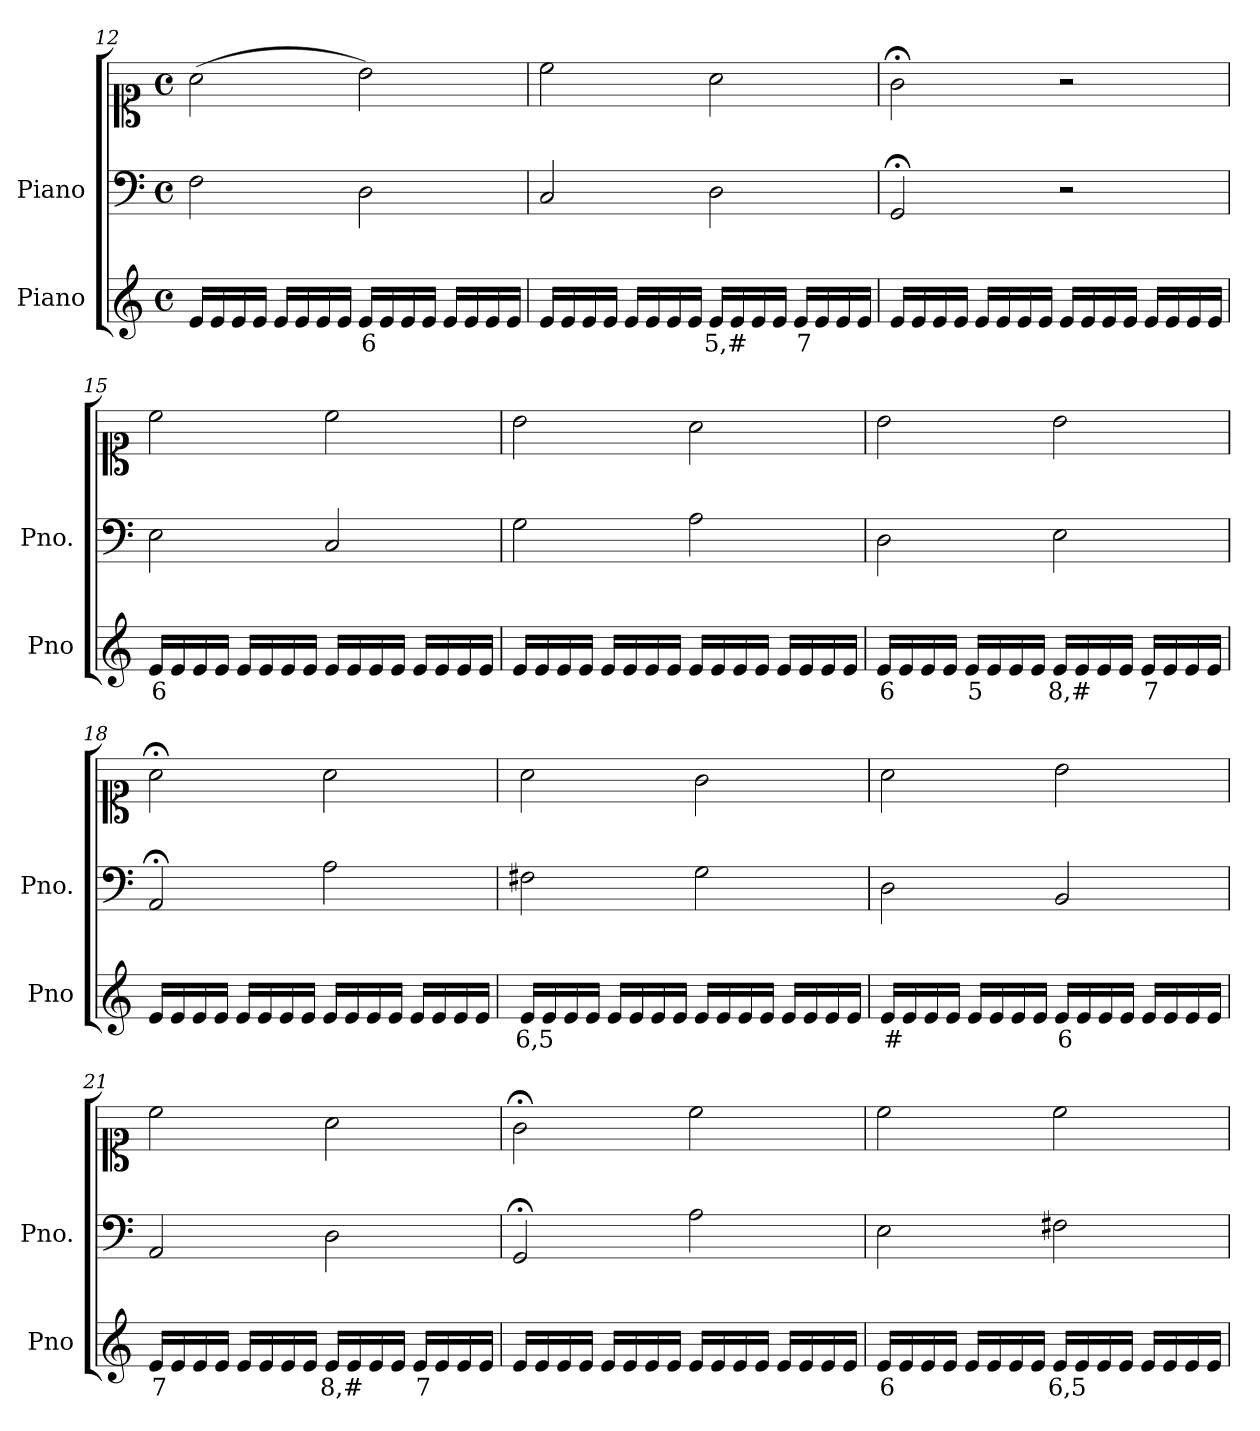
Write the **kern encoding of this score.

**kern	**text	**kern	**kern
*part2	*part2	*part1	*part1
*staff3	*staff3	*staff2	*staff1
*I"Piano	*	*I"Piano	*
*I'Pno	*	*I'Pno.	*
*clefG2	*	*clefF4	*clefC1
*k[]	*	*k[]	*k[]
*M4/4	*	*M4/4	*M4/4
*met(c)	*	*met(c)	*met(c)
=12	=12	=12	=12
16e/LL	.	2F\	(>2a\
16e/	.	.	.
16e/	.	.	.
16e/JJ	.	.	.
16e/LL	.	.	.
16e/	.	.	.
16e/	.	.	.
16e/JJ	.	.	.
!	!LO:LY:b	!	!
16e/LL	6	2D\	2b\)
16e/	.	.	.
16e/	.	.	.
16e/JJ	.	.	.
16e/LL	.	.	.
16e/	.	.	.
16e/	.	.	.
16e/JJ	.	.	.
=13	=13	=13	=13
16e/LL	.	2C/	2cc\
16e/	.	.	.
16e/	.	.	.
16e/JJ	.	.	.
16e/LL	.	.	.
16e/	.	.	.
16e/	.	.	.
16e/JJ	.	.	.
!	!LO:LY:b	!	!
16e/LL	5,#	2D\	2a\
16e/	.	.	.
16e/	.	.	.
16e/JJ	.	.	.
!	!LO:LY:b	!	!
16e/LL	7	.	.
16e/	.	.	.
16e/	.	.	.
16e/JJ	.	.	.
=14	=14	=14	=14
16e/LL	.	2GG;</	2g;<\
16e/	.	.	.
16e/	.	.	.
16e/JJ	.	.	.
16e/LL	.	.	.
16e/	.	.	.
16e/	.	.	.
16e/JJ	.	.	.
16e/LL	.	2r	2r
16e/	.	.	.
16e/	.	.	.
16e/JJ	.	.	.
16e/LL	.	.	.
16e/	.	.	.
16e/	.	.	.
16e/JJ	.	.	.
=15	=15	=15	=15
!	!LO:LY:b	!	!
16e/LL	6	2E\	2cc\
16e/	.	.	.
16e/	.	.	.
16e/JJ	.	.	.
16e/LL	.	.	.
16e/	.	.	.
16e/	.	.	.
16e/JJ	.	.	.
16e/LL	.	2C/	2cc\
16e/	.	.	.
16e/	.	.	.
16e/JJ	.	.	.
16e/LL	.	.	.
16e/	.	.	.
16e/	.	.	.
16e/JJ	.	.	.
=16	=16	=16	=16
16e/LL	.	2G\	2b\
16e/	.	.	.
16e/	.	.	.
16e/JJ	.	.	.
16e/LL	.	.	.
16e/	.	.	.
16e/	.	.	.
16e/JJ	.	.	.
16e/LL	.	2A\	2a\
16e/	.	.	.
16e/	.	.	.
16e/JJ	.	.	.
16e/LL	.	.	.
16e/	.	.	.
16e/	.	.	.
16e/JJ	.	.	.
=17	=17	=17	=17
!	!LO:LY:b	!	!
16e/LL	6	2D\	2b\
16e/	.	.	.
16e/	.	.	.
16e/JJ	.	.	.
!	!LO:LY:b	!	!
16e/LL	5	.	.
16e/	.	.	.
16e/	.	.	.
16e/JJ	.	.	.
!	!LO:LY:b	!	!
16e/LL	8,#	2E\	2b\
16e/	.	.	.
16e/	.	.	.
16e/JJ	.	.	.
!	!LO:LY:b	!	!
16e/LL	7	.	.
16e/	.	.	.
16e/	.	.	.
16e/JJ	.	.	.
=18	=18	=18	=18
16e/LL	.	2AA;</	2a;<\
16e/	.	.	.
16e/	.	.	.
16e/JJ	.	.	.
16e/LL	.	.	.
16e/	.	.	.
16e/	.	.	.
16e/JJ	.	.	.
16e/LL	.	2A\	2a\
16e/	.	.	.
16e/	.	.	.
16e/JJ	.	.	.
16e/LL	.	.	.
16e/	.	.	.
16e/	.	.	.
16e/JJ	.	.	.
=19	=19	=19	=19
!	!LO:LY:b	!	!
16e/LL	6,5	2F#X\	2a\
16e/	.	.	.
16e/	.	.	.
16e/JJ	.	.	.
16e/LL	.	.	.
16e/	.	.	.
16e/	.	.	.
16e/JJ	.	.	.
16e/LL	.	2G\	2g\
16e/	.	.	.
16e/	.	.	.
16e/JJ	.	.	.
16e/LL	.	.	.
16e/	.	.	.
16e/	.	.	.
16e/JJ	.	.	.
=20	=20	=20	=20
!	!LO:LY:b	!	!
16e/LL	#	2D\	2a\
16e/	.	.	.
16e/	.	.	.
16e/JJ	.	.	.
16e/LL	.	.	.
16e/	.	.	.
16e/	.	.	.
16e/JJ	.	.	.
!	!LO:LY:b	!	!
16e/LL	6	2BB/	2b\
16e/	.	.	.
16e/	.	.	.
16e/JJ	.	.	.
16e/LL	.	.	.
16e/	.	.	.
16e/	.	.	.
16e/JJ	.	.	.
=21	=21	=21	=21
!	!LO:LY:b	!	!
16e/LL	7	2AA/	2cc\
16e/	.	.	.
16e/	.	.	.
16e/JJ	.	.	.
16e/LL	.	.	.
16e/	.	.	.
16e/	.	.	.
16e/JJ	.	.	.
!	!LO:LY:b	!	!
16e/LL	8,#	2D\	2a\
16e/	.	.	.
16e/	.	.	.
16e/JJ	.	.	.
!	!LO:LY:b	!	!
16e/LL	7	.	.
16e/	.	.	.
16e/	.	.	.
16e/JJ	.	.	.
=22	=22	=22	=22
16e/LL	.	2GG;</	2g;<\
16e/	.	.	.
16e/	.	.	.
16e/JJ	.	.	.
16e/LL	.	.	.
16e/	.	.	.
16e/	.	.	.
16e/JJ	.	.	.
16e/LL	.	2A\	2cc\
16e/	.	.	.
16e/	.	.	.
16e/JJ	.	.	.
16e/LL	.	.	.
16e/	.	.	.
16e/	.	.	.
16e/JJ	.	.	.
=23	=23	=23	=23
!	!LO:LY:b	!	!
16e/LL	6	2E\	2cc\
16e/	.	.	.
16e/	.	.	.
16e/JJ	.	.	.
16e/LL	.	.	.
16e/	.	.	.
16e/	.	.	.
16e/JJ	.	.	.
!	!LO:LY:b	!	!
16e/LL	6,5	2F#X\	2cc\
16e/	.	.	.
16e/	.	.	.
16e/JJ	.	.	.
16e/LL	.	.	.
16e/	.	.	.
16e/	.	.	.
16e/JJ	.	.	.
=	=	=	=
*-	*-	*-	*-
